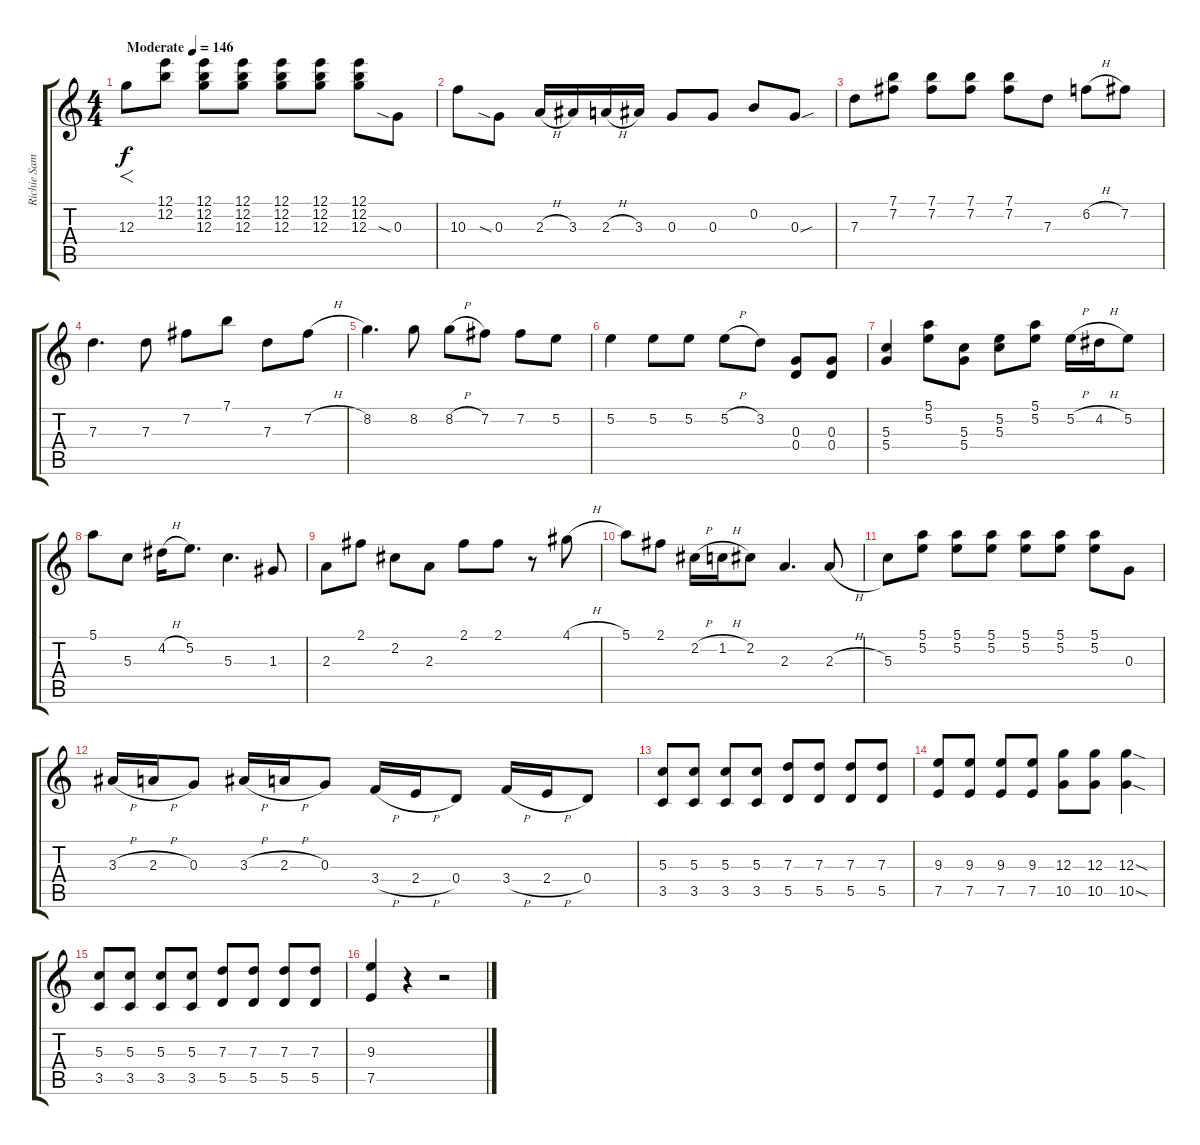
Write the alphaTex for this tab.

\track ("Richie Sambora" "Richie Sam") {instrument overdrivenguitar}
\staff {score tabs}
\tuning (E4 B3 G3 D3 A2 E2) {hide}
\ts (4 4)
\tempo (146 "Moderate")
\clef g2
\ks c
12.3.8{f dy f instrument overdrivenguitar} (12.1 12.2).8 (12.1 12.2 12.3).8 (12.1 12.2 12.3).8 (12.1 12.2 12.3).8 (12.1 12.2 12.3).8 (12.1 12.2 12.3).8 0.3{sia}.8 |
10.3.8 0.3{sia}.8 2.3{h}.16 3.3.16 2.3{h}.16 3.3.16 0.3.8 0.3.8 0.2.8 0.3{sou}.8 |
7.3.8 (7.1 7.2).8 (7.1 7.2).8 (7.1 7.2).8 (7.1 7.2).8 7.3.8 6.2{h}.8 7.2.8 |
7.3.4{d} 7.3.8 7.2.8 7.1.8 7.3.8 7.2{h}.8 |
8.2.4{d} 8.2.8 8.2{h}.8 7.2.8 7.2.8 5.2.8 |
5.2.4 5.2.8 5.2.8 5.2{h}.8 3.2.8 (0.3 0.4).8 (0.3 0.4).8 |
(5.3 5.4).4 (5.1 5.2).8 (5.3 5.4).8 (5.2 5.3).8 (5.1 5.2).8 5.2{h}.16 4.2{h}.16 5.2.8 |
5.1.8 5.3.8 4.2{h}.16 5.2.8{d} 5.3.4{d} 1.3.8 |
2.3.8 2.1.8 2.2.8 2.3.8 2.1.8 2.1.8 r.8 4.1{h}.8 |
5.1.8 2.1.8 2.2{h}.16 1.2{h}.16 2.2.8 2.3.4{d} 2.3{h}.8 |
5.3.8 (5.1 5.2).8 (5.1 5.2).8 (5.1 5.2).8 (5.1 5.2).8 (5.1 5.2).8 (5.1 5.2).8 0.3.8 |
3.3{h}.16 2.3{h}.16 0.3.8 3.3{h}.16 2.3{h}.16 0.3.8 3.4{h}.16 2.4{h}.16 0.4.8 3.4{h}.16 2.4{h}.16 0.4.8 |
(5.3 3.5).8 (5.3 3.5).8 (5.3 3.5).8 (5.3 3.5).8 (7.3 5.5).8 (7.3 5.5).8 (7.3 5.5).8 (7.3 5.5).8 |
(9.3 7.5).8 (9.3 7.5).8 (9.3 7.5).8 (9.3 7.5).8 (12.3 10.5).8 (12.3 10.5).8 (12.3{sod} 10.5{sod}).4 |
(5.3 3.5).8 (5.3 3.5).8 (5.3 3.5).8 (5.3 3.5).8 (7.3 5.5).8 (7.3 5.5).8 (7.3 5.5).8 (7.3 5.5).8 |
(9.3 7.5).4 r.4 r.2
